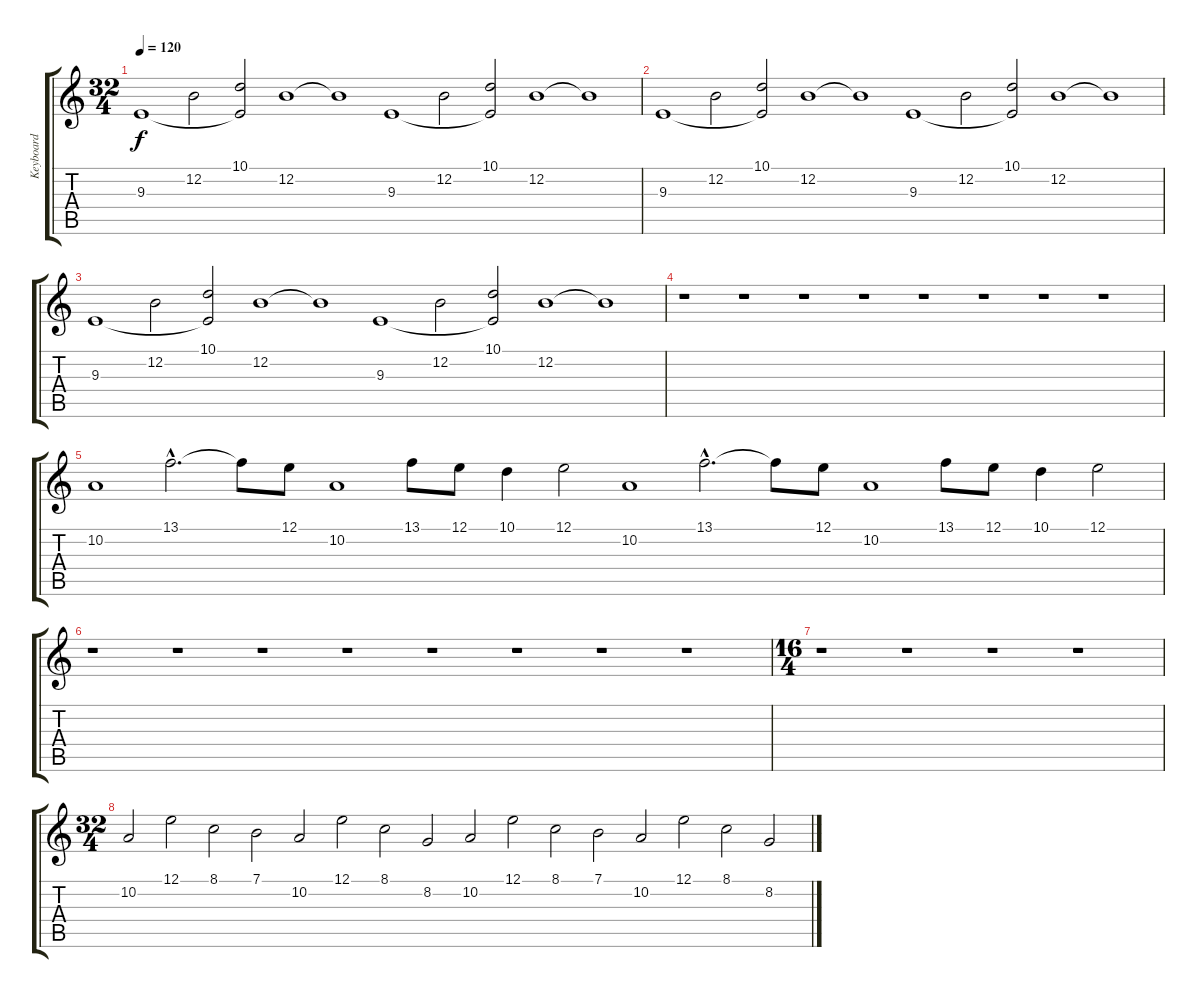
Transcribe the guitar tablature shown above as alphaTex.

\track ("Keyboard" "Keyboard") {instrument choiraahs}
\staff {score tabs}
\tuning (E4 B3 G3 D3 A2 E2) {hide}
\ts (32 4)
\tempo 120
\clef g2
\ks c
9.3.1{dy f instrument choiraahs} 12.2.2 (10.1 9.3{t}).2 12.2.1 12.2{t}.1 9.3.1 12.2.2 (10.1 9.3{t}).2 12.2.1 12.2{t}.1 |
9.3.1 12.2.2 (10.1 9.3{t}).2 12.2.1 12.2{t}.1 9.3.1 12.2.2 (10.1 9.3{t}).2 12.2.1 12.2{t}.1 |
9.3.1 12.2.2 (10.1 9.3{t}).2 12.2.1 12.2{t}.1 9.3.1 12.2.2 (10.1 9.3{t}).2 12.2.1 12.2{t}.1 |
r.1 r.1 r.1 r.1 r.1 r.1 r.1 r.1 |
10.2.1 13.1{hac}.2{d} 13.1{t}.8 12.1.8 10.2.1 13.1.8 12.1.8 10.1.4 12.1.2 10.2.1 13.1{hac}.2{d} 13.1{t}.8 12.1.8 10.2.1 13.1.8 12.1.8 10.1.4 12.1.2 |
r.1 r.1 r.1 r.1 r.1 r.1 r.1 r.1 |
\ts (16 4)
r.1 r.1 r.1 r.1 |
\ts (32 4)
10.2.2 12.1.2 8.1.2 7.1.2 10.2.2 12.1.2 8.1.2 8.2.2 10.2.2 12.1.2 8.1.2 7.1.2 10.2.2 12.1.2 8.1.2 8.2.2
